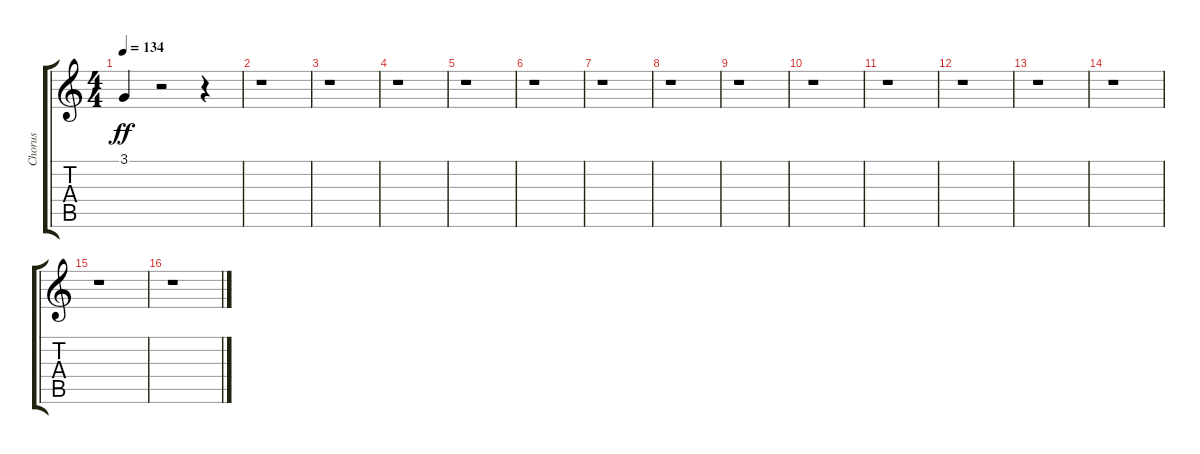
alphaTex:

\track ("Chorus" "Chorus") {instrument clavinet}
\staff {score tabs}
\tuning (E4 B3 G3 D3 A2 E2) {hide}
\ts (4 4)
\tempo 134
\clef g2
\ks c
3.1.4{dy ff} r.2 r.4 |
r.1 |
r.1 |
r.1 |
r.1 |
r.1 |
r.1 |
r.1 |
r.1 |
r.1 |
r.1 |
r.1 |
r.1 |
r.1 |
r.1 |
r.1
